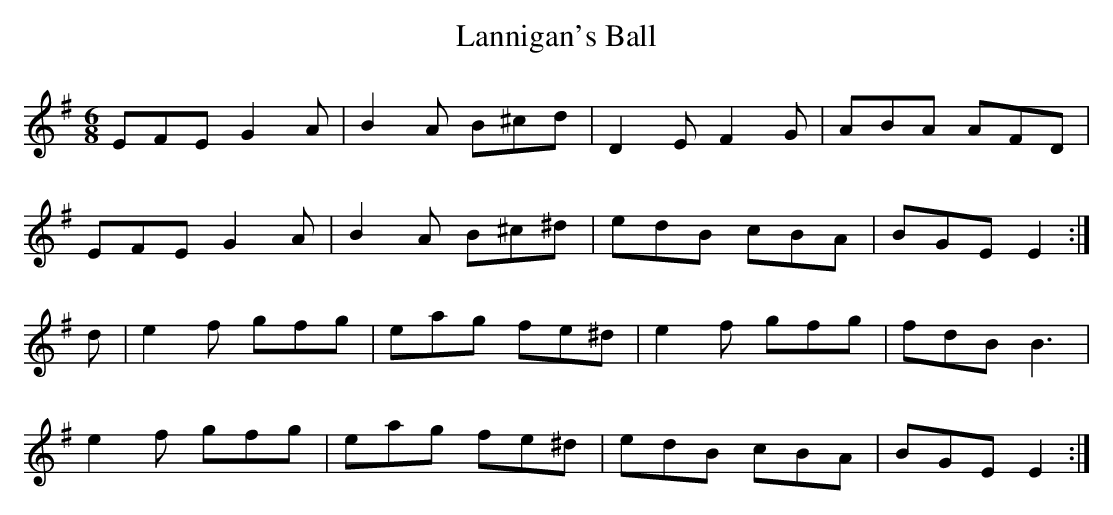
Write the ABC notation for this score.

X:1
T: Lannigan's Ball
M: 6/8
L: 1/8
K: Em
EFE G2A|B2A B^cd|D2E F2G|ABA AFD|
EFE G2A|B2A B^c^d|edB cBA|BGE E2:|
d|e2f gfg|eag fe^d|e2f gfg|fdB B3|
e2f gfg|eag fe^d|edB cBA|BGE E2:|
